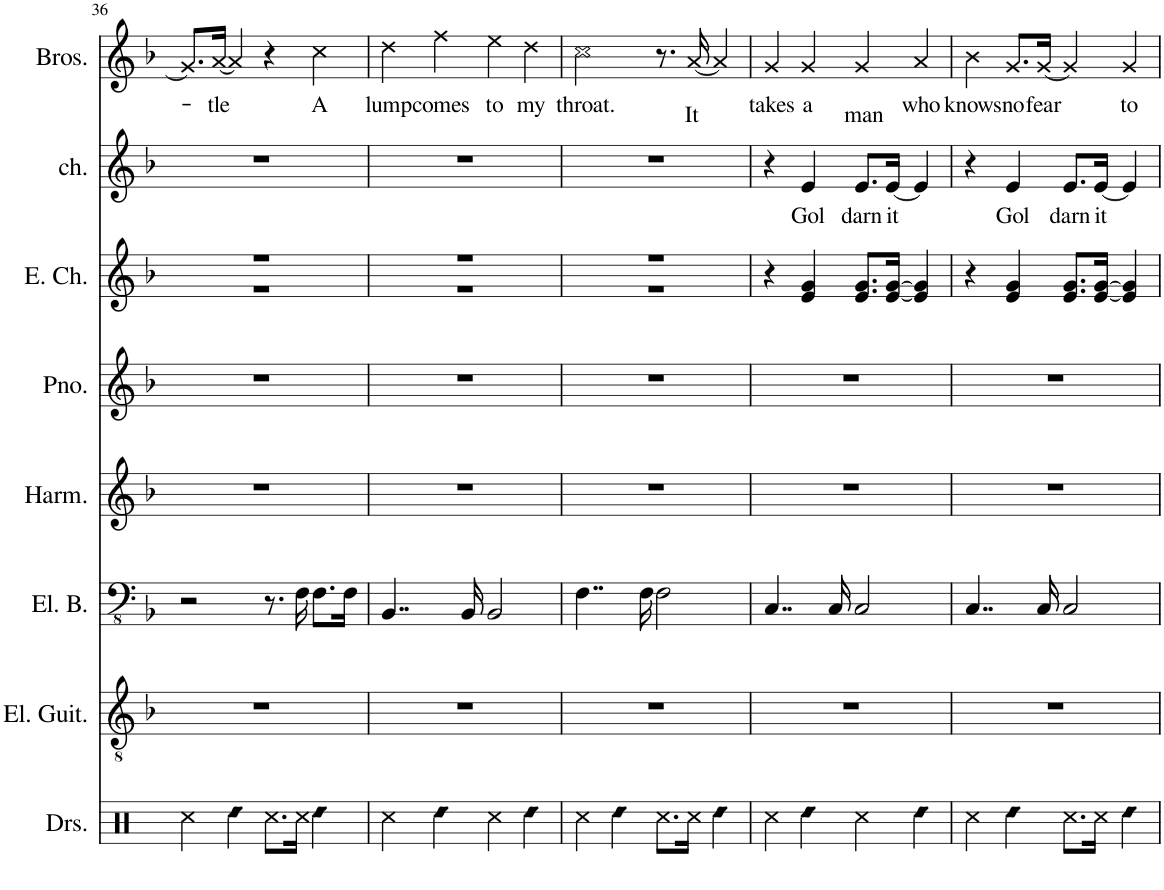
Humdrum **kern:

**kern	**kern	**kern	**kern	**kern	**kern	**kern	**text	**kern	**text
*part8	*part7	*part6	*part5	*part4	*part3	*part2	*part2	*part1	*part1
*staff8	*staff7	*staff6	*staff5	*staff4	*staff3	*staff2	*staff2	*staff1	*staff1
*I"Drumset	*I"Electric Guitar	*I"Electric Bass	*I"Harmonica	*I"Piano	*I"Electric Choir	*I"Chorus	*	*I"Brothers	*
*I'Drs.	*I'El. Guit.	*I'El. B.	*I'Harm.	*I'Pno.	*I'E. Ch.	*I'ch.	*	*I'Bros.	*
!!LO:PB:g=z
*clefX	*clefGv2	*clefFv4	*clefG2	*clefG2	*clefG2	*clefG2	*	*clefG2	*
*k[]	*k[b-]	*k[b-]	*k[b-]	*k[b-]	*k[b-]	*k[b-]	*	*k[b-]	*
*M4/4	*M4/4	*M4/4	*M4/4	*M4/4	*M4/4	*M4/4	*	*M4/4	*
=36	=36	=36	=36	=36	=36	=36	=36	=36	=36
*	*	*	*	*	*^	*	*	*	*
4Rcc\	1r	2r	1r	1r	1r	1r	1r	.	8.g/L]	.
!	!	!	!	!	!	!	!	!	!	!LO:LY:b
.	.	.	.	.	.	.	.	.	[16a/Jk	-tle
!LO:N:head=diamond	!	!	!	!	!	!	!	!	!	!
4Rdd\	.	.	.	.	.	.	.	.	4a/]	.
8.Rcc\L	.	8.r	.	.	.	.	.	.	4r	.
16Rcc\Jk	.	16FF\	.	.	.	.	.	.	.	.
!LO:N:head=diamond	!	!	!	!	!	!	!	!	!	!LO:LY:b
4Rdd\	.	8.FF\L	.	.	.	.	.	.	4cc\	A
.	.	16FF\Jk	.	.	.	.	.	.	.	.
=37	=37	=37	=37	=37	=37	=37	=37	=37	=37	=37
!	!	!	!	!	!	!	!	!	!	!LO:LY:b
4Rcc\	1r	4..BBB-/	1r	1r	1r	1r	1r	.	4dd\	lump
!LO:N:head=diamond	!	!	!	!	!	!	!	!	!	!LO:LY:b
4Rdd\	.	.	.	.	.	.	.	.	4ff\	comes
.	.	16BBB-/	.	.	.	.	.	.	.	.
!	!	!	!	!	!	!	!	!	!	!LO:LY:b
4Rcc\	.	2BBB-/	.	.	.	.	.	.	4ee\	to
!LO:N:head=diamond	!	!	!	!	!	!	!	!	!	!LO:LY:b
4Rdd\	.	.	.	.	.	.	.	.	4dd\	my
=38	=38	=38	=38	=38	=38	=38	=38	=38	=38	=38
!	!	!	!	!	!	!	!	!	!	!LO:LY:b
4Rcc\	1r	4..FF\	1r	1r	1r	1r	1r	.	2cc\	throat.
!LO:N:head=diamond	!	!	!	!	!	!	!	!	!	!
4Rdd\	.	.	.	.	.	.	.	.	.	.
.	.	16FF\	.	.	.	.	.	.	.	.
8.Rcc\L	.	2FF\	.	.	.	.	.	.	8.r	.
!	!	!	!	!	!	!	!	!	!	!LO:LY:b
16Rcc\Jk	.	.	.	.	.	.	.	.	[16a/	It
!LO:N:head=diamond	!	!	!	!	!	!	!	!	!	!
4Rdd\	.	.	.	.	.	.	.	.	4a/]	.
*	*	*	*	*	*v	*v	*	*	*	*
=39	=39	=39	=39	=39	=39	=39	=39	=39	=39
!	!	!	!	!	!	!	!	!	!LO:LY:b
4Rcc\	1r	4..CC/	1r	1r	4r	4r	.	4g/	takes
!LO:N:head=diamond	!	!	!	!	!	!	!LO:LY:b	!	!LO:LY:b
4Rdd\	.	.	.	.	4e/ 4g/	4e/	Gol	4g/	a
.	.	16CC/	.	.	.	.	.	.	.
!	!	!	!	!	!	!	!LO:LY:b	!	!LO:LY:b
4Rcc\	.	2CC/	.	.	8.e/ 8.g/L	8.e/L	darn	4g/	man
!	!	!	!	!	!	!	!LO:LY:b	!	!
.	.	.	.	.	[16e/ [16g/Jk	[16e/Jk	it	.	.
!LO:N:head=diamond	!	!	!	!	!	!	!	!	!LO:LY:b
4Rdd\	.	.	.	.	4e/] 4g/]	4e/]	.	4a/	who
=40	=40	=40	=40	=40	=40	=40	=40	=40	=40
!	!	!	!	!	!	!	!	!	!LO:LY:b
4Rcc\	1r	4..CC/	1r	1r	4r	4r	.	4b-\	knows
!LO:N:head=diamond	!	!	!	!	!	!	!LO:LY:b	!	!LO:LY:b
4Rdd\	.	.	.	.	4e/ 4g/	4e/	Gol	8.g/L	no
!	!	!	!	!	!	!	!	!	!LO:LY:b
.	.	16CC/	.	.	.	.	.	[16g/Jk	fear
!	!	!	!	!	!	!	!LO:LY:b	!	!
8.Rcc\L	.	2CC/	.	.	8.e/ 8.g/L	8.e/L	darn	4g/]	.
!	!	!	!	!	!	!	!LO:LY:b	!	!
16Rcc\Jk	.	.	.	.	[16e/ [16g/Jk	[16e/Jk	it	.	.
!LO:N:head=diamond	!	!	!	!	!	!	!	!	!LO:LY:b
4Rdd\	.	.	.	.	4e/] 4g/]	4e/]	.	4g/	to
=	=	=	=	=	=	=	=	=	=
*-	*-	*-	*-	*-	*-	*-	*-	*-	*-
